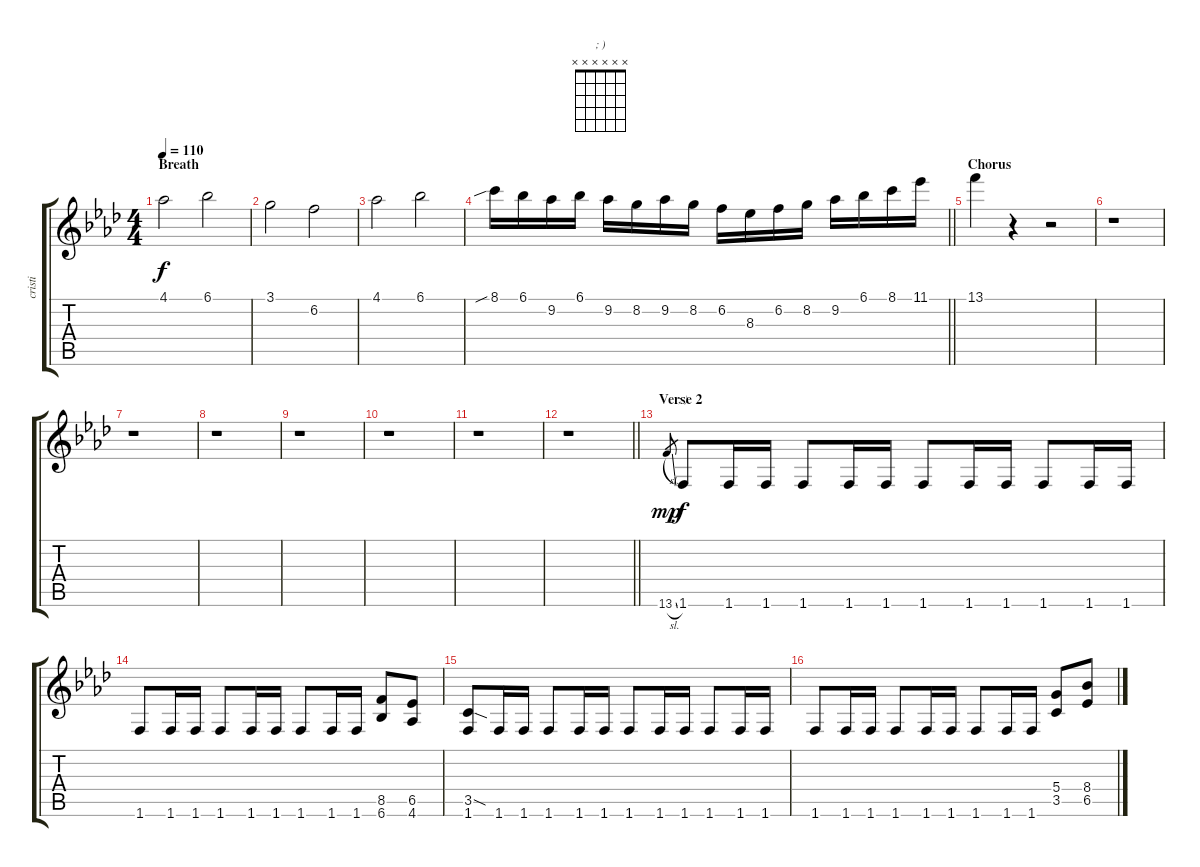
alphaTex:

\track ("cristi" "cristi") {instrument overdrivenguitar}
\staff {score tabs}
\tuning (E4 B3 G3 D3 A2 E2) {hide}
\chord ("; )" x x x x x x) {firstfret 0}
\ts (4 4)
\section ("" "Breath")
\tempo 110
\clef g2
\ks fminor
4.1.2{dy f} 6.1.2 |
3.1.2 6.2.2 |
4.1.2 6.1.2 |
\barLineRight lightlight
8.1{sib}.16 6.1.16 9.2.16 6.1.16 9.2.16 8.2.16 9.2.16 8.2.16 6.2.16 8.3.16 6.2.16 8.2.16 9.2.16 6.1.16 8.1.16 11.1.16 |
\section ("" "Chorus")
13.1.4 r.4 r.2 |
r.1 |
r.1 |
r.1 |
r.1 |
r.1 |
r.1 |
\barLineRight lightlight
r.1 |
\section ("" "Verse 2")
13.6{sl}.8{gr dy mp} 1.6.8{ch "; )" dy f} 1.6.16 1.6.16 1.6.8 1.6.16 1.6.16 1.6.8 1.6.16 1.6.16 1.6.8 1.6.16 1.6.16 |
1.6.8 1.6.16 1.6.16 1.6.8 1.6.16 1.6.16 1.6.8 1.6.16 1.6.16 (8.5 6.6).8 (6.5 4.6).8 |
(3.5{sod} 1.6).8 1.6.16 1.6.16 1.6.8 1.6.16 1.6.16 1.6.8 1.6.16 1.6.16 1.6.8 1.6.16 1.6.16 |
1.6.8 1.6.16 1.6.16 1.6.8 1.6.16 1.6.16 1.6.8 1.6.16 1.6.16 (5.4 3.5).8 (8.4 6.5).8
